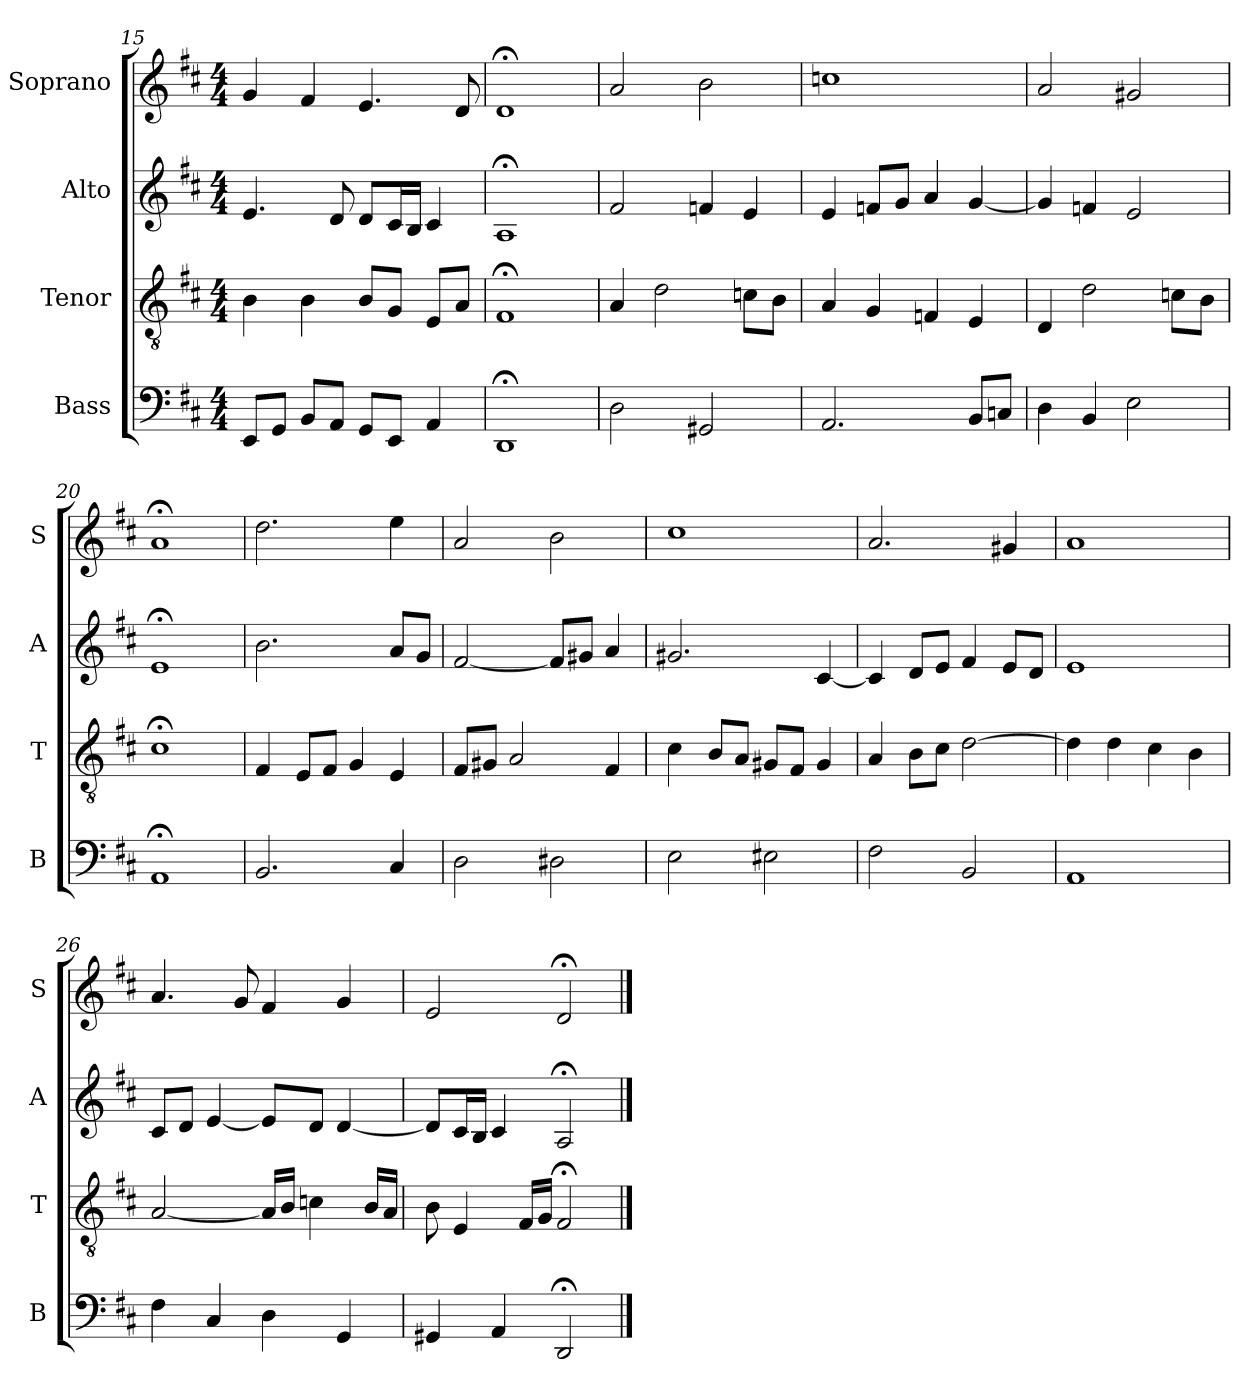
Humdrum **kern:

**kern	**kern	**kern	**kern
*part4	*part3	*part2	*part1
*staff4	*staff3	*staff2	*staff1
*I"Bass	*I"Tenor	*I"Alto	*I"Soprano
*I'B	*I'T	*I'A	*I'S
*clefF4	*clefGv2	*clefG2	*clefG2
*k[f#c#]	*k[f#c#]	*k[f#c#]	*k[f#c#]
*M4/4	*M4/4	*M4/4	*M4/4
=15	=15	=15	=15
8EE/L	4B\	4.e/	4g/
8GG/J	.	.	.
8BB/L	4B\	.	4f#/
8AA/J	.	8d/	.
8GG/L	8B/L	8d/L	4.e/
8EE/J	8G/J	16c#/L	.
.	.	16B/JJ	.
4AA/	8E/L	4c#/	.
.	8A/J	.	8d/
=16	=16	=16	=16
1DD;</	1F#;</	1A;</	1d;</
=17	=17	=17	=17
2D\	4A/	2f#/	2a/
.	2d\	.	.
2GG#X/	.	4fn/	2b\
.	8cn\L	4e/	.
.	8B\J	.	.
=18	=18	=18	=18
2.AA/	4A/	4e/	1ccn\
.	4G/	8fn/L	.
.	.	8g/J	.
.	4Fn/	4a/	.
8BB/L	4E/	[4g/	.
8Cn/J	.	.	.
=19	=19	=19	=19
4D\	4D/	4g/]	2a/
4BB/	2d\	4fn/	.
2E\	.	2e/	2g#X/
.	8cn\L	.	.
.	8B\J	.	.
=20	=20	=20	=20
1AA;</	1c#;<\	1e;</	1a;</
=21	=21	=21	=21
2.BB/	4F#/	2.b\	2.dd\
.	8E/L	.	.
.	8F#/J	.	.
.	4G/	.	.
4C#/	4E/	8a/L	4ee\
.	.	8g/J	.
=22	=22	=22	=22
2D\	8F#/L	[2f#/	2a/
.	8G#X/J	.	.
.	2A/	.	.
2D#X\	.	8f#/L]	2b\
.	.	8g#X/J	.
.	4F#/	4a/	.
=23	=23	=23	=23
2E\	4c#\	2.g#X/	1cc#\
.	8B/L	.	.
.	8A/J	.	.
2E#X\	8G#X/L	.	.
.	8F#/J	.	.
.	4G#/	[4c#/	.
=24	=24	=24	=24
2F#\	4A/	4c#/]	2.a/
.	8B\L	8d/L	.
.	8c#\J	8e/J	.
2BB/	[2d\	4f#/	.
.	.	8e/L	4g#X/
.	.	8d/J	.
=25	=25	=25	=25
1AA/	4d\]	1e/	1a/
.	4d\	.	.
.	4c#\	.	.
.	4B\	.	.
=26	=26	=26	=26
4F#\	[2A/	8c#/L	4.a/
.	.	8d/J	.
4C#/	.	[4e/	.
.	.	.	8g/
4D\	16A/LL]	8e/L]	4f#/
.	16B/JJ	.	.
.	4cn\	8d/J	.
4GG/	.	[4d/	4g/
.	16B/LL	.	.
.	16A/JJ	.	.
=27	=27	=27	=27
4GG#X/	8B\	8d/L]	2e/
.	4E/	16c#/L	.
.	.	16B/JJ	.
4AA/	.	4c#/	.
.	16F#/LL	.	.
.	16G/JJ	.	.
2DD;</	2F#;</	2A;</	2d;</
==	==	==	==
*-	*-	*-	*-
